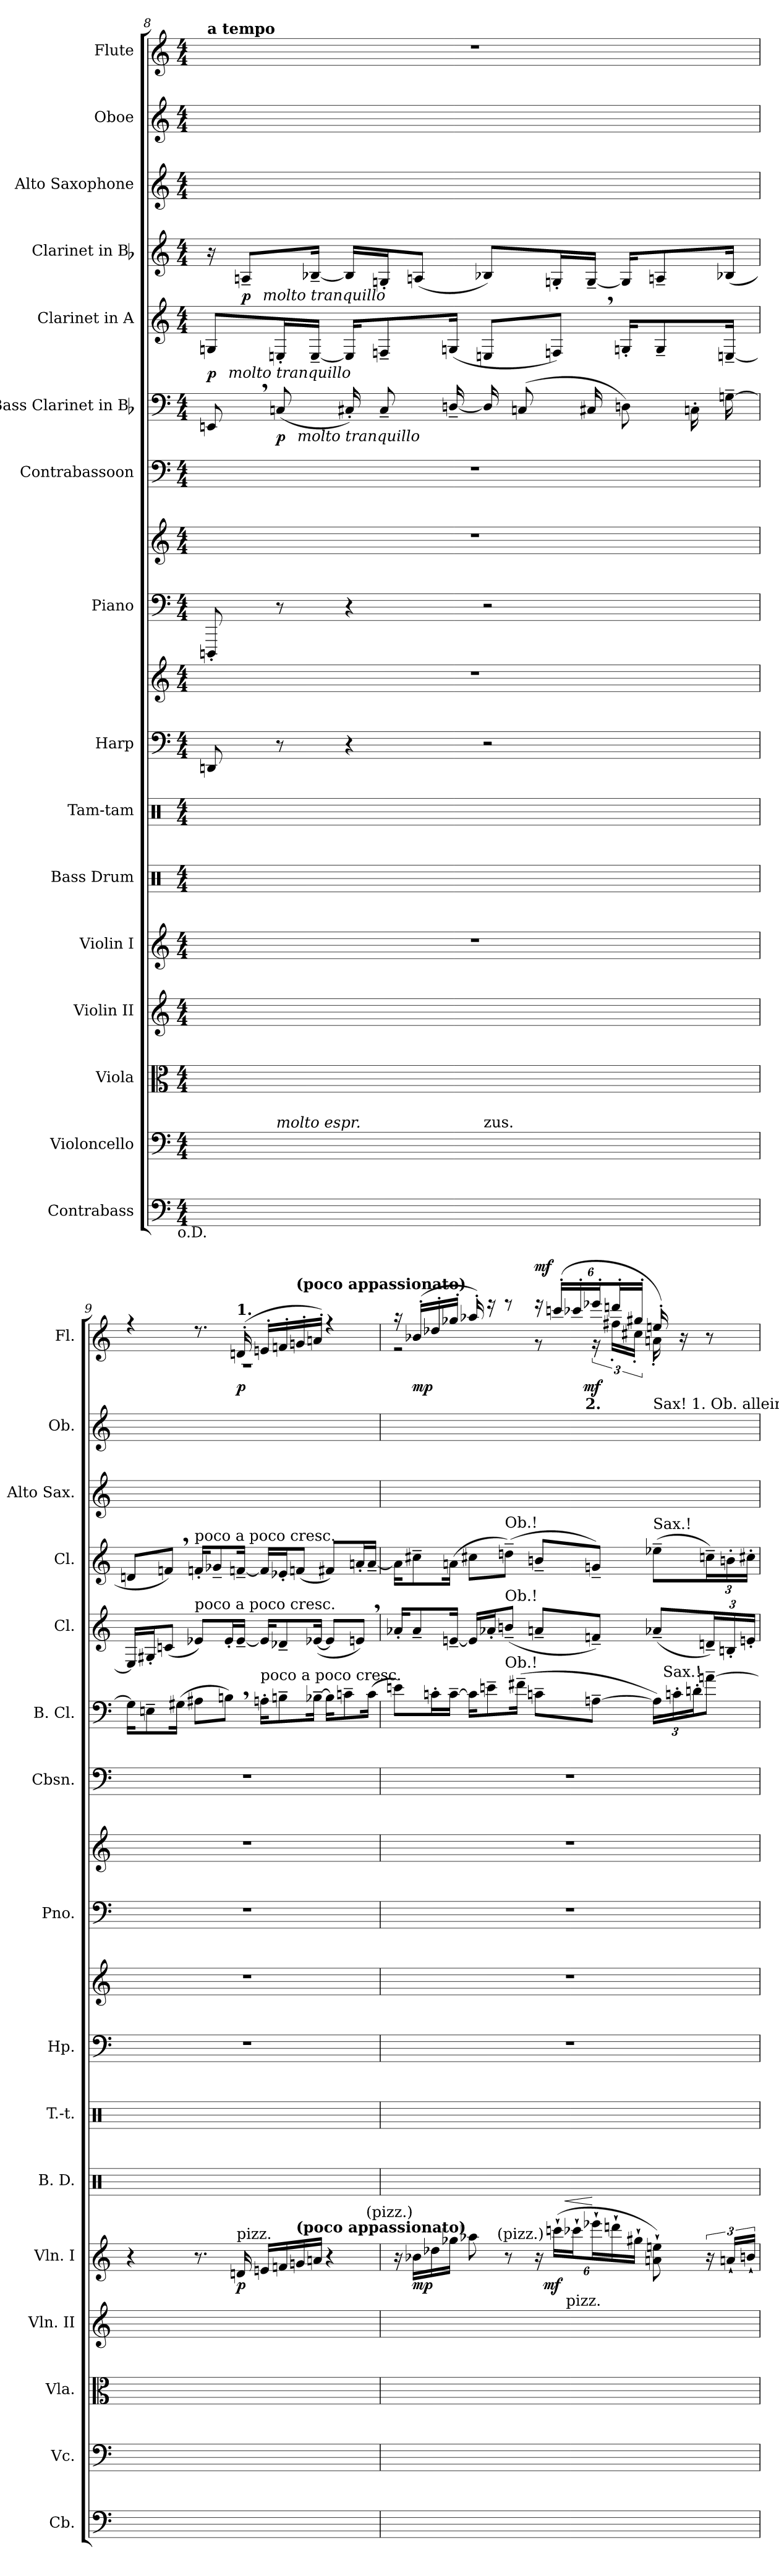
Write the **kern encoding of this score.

**kern	**kern	**kern	**kern	**kern	**dynam	**kern	**kern	**kern	**kern	**kern	**kern	**kern	**kern	**dynam	**kern	**dynam	**kern	**dynam	**kern	**kern	**kern	**dynam
*part16	*part15	*part14	*part13	*part12	*part12	*part11	*part10	*part9	*part9	*part8	*part8	*part7	*part6	*part6	*part5	*part5	*part4	*part4	*part3	*part2	*part1	*part1
*staff18	*staff17	*staff16	*staff15	*staff14	*staff14	*staff13	*staff12	*staff11	*staff10	*staff9	*staff8	*staff7	*staff6	*staff6	*staff5	*staff5	*staff4	*staff4	*staff3	*staff2	*staff1	*staff1
*I"Contrabass	*I"Violoncello	*I"Viola	*I"Violin II	*I"Violin I	*	*I"Bass Drum	*I"Tam-tam	*I"Harp	*	*I"Piano	*	*I"Contrabassoon	*I"Bass Clarinet in Bb	*	*I"Clarinet in A	*	*I"Clarinet in Bb	*	*I"Alto Saxophone	*I"Oboe	*I"Flute	*
*I'Cb.	*I'Vc.	*I'Vla.	*I'Vln. II	*I'Vln. I	*	*I'B. D.	*I'T.-t.	*I'Hp.	*	*I'Pno.	*	*I'Cbsn.	*I'B. Cl.	*	*I'Cl.	*	*I'Cl.	*	*I'Alto Sax.	*I'Ob.	*I'Fl.	*
*clefF4	*clefF4	*clefC3	*clefG2	*clefG2	*	*clefX	*clefX	*clefF4	*clefG2	*clefF4	*clefG2	*clefF4	*clefF4	*	*clefG2	*	*clefG2	*	*clefG2	*clefG2	*clefG2	*
*ITrd7c12	*	*	*	*	*	*	*	*	*	*	*	*ITrd7c12	*ITrd1c2	*	*ITrd2c3	*	*ITrd1c2	*	*ITrd5c9	*	*	*
*k[]	*k[]	*k[]	*k[]	*k[]	*	*k[]	*k[]	*k[]	*k[]	*k[]	*k[]	*k[]	*k[b-e-]	*	*k[f#c#g#]	*	*k[b-e-]	*	*k[b-e-a-]	*k[]	*k[]	*
*M4/4	*M4/4	*M4/4	*M4/4	*M4/4	*	*M4/4	*M4/4	*M4/4	*M4/4	*M4/4	*M4/4	*M4/4	*M4/4	*	*M4/4	*	*M4/4	*	*M4/4	*M4/4	*M4/4	*
=8	=8	=8	=8	=8	=8	=8	=8	=8	=8	=8	=8	=8	=8	=8	=8	=8	=8	=8	=8	=8	=8	=8
!	!	!	!	!	!	!	!	!	!	!	!	!	!	!	!	!	!	!	!	!	!LO:TX:a:B:t=a tempo	!
!LO:TX:b:rj:t=o.D.	!	!	!	!	!	!	!	!	!	!	!	!	!	!	!	!	!	!	!	!	!	!
!	!	!	!	!	!	!	!	!	!	!	!	!	!	!	!	!LO:DY:t=%s molto tranquillo	!	!	!	!	!	!
8ryy	8ryy	1ryy	8ryy	1r	.	1ryy	2ryy	8DDn	1r	8DDDn'	1r	1r	8DDn,	.	8EnL	p	16r	.	1ryy	1ryy	1r	.
!	!	!	!	!	!	!	!	!	!	!	!	!	!	!	!	!	!	!LO:DY:t=%s molto tranquillo	!	!	!	!
.	.	.	.	.	.	.	.	.	.	.	.	.	.	.	.	.	8Gn~>L	p	.	.	.	.
!	!LO:TX:a:i:t=molto espr.	!	!	!	!	!	!	!	!	!	!	!	!	!	!	!	!	!	!	!	!	!
!	!	!	!	!	!	!	!	!	!	!	!	!	!	!LO:DY:t=%s molto tranquillo	!	!	!	!	!	!	!	!
4ryy	4.ryy	.	8ryy	.	.	.	.	8r	.	8r	.	.	(8BB-X	p	16C#X'>L	.	.	.	.	.	.	.
.	.	.	.	.	.	.	.	.	.	.	.	.	.	.	[16C#~>JJ	.	[16A-X~>Jk	.	.	.	.	.
.	.	.	4ryy	.	.	.	.	4r	.	4r	.	.	16BBn'>)	.	16C#KL]	.	16A-LL]	.	.	.	.	.
.	.	.	.	.	.	.	.	.	.	.	.	.	8BB~>	.	8Dn~>	.	16Fn'>J	.	.	.	.	.
8ryy	.	.	.	.	.	.	.	.	.	.	.	.	.	.	.	.	(8GnJ	.	.	.	.	.
.	.	.	.	.	.	.	.	.	.	.	.	.	[16Cn~>/	.	(>16EnJk	.	.	.	.	.	.	.
!	!LO:TX:a:t=zus.	!	!	!	!	!	!	!	!	!	!	!	!	!	!	!	!	!	!	!	!	!
4ryy	2ryy	.	2ryy	.	.	.	2ryy	2r	.	2r	.	.	16C/]	.	8C#XL	.	8A-XL)	.	.	.	.	.
.	.	.	.	.	.	.	.	.	.	.	.	.	(>8BB-X	.	.	.	.	.	.	.	.	.
.	.	.	.	.	.	.	.	.	.	.	.	.	.	.	8Dn,J)	.	16Fn'>L	.	.	.	.	.
.	.	.	.	.	.	.	.	.	.	.	.	.	16BBn	.	.	.	[16F~>JJ	.	.	.	.	.
4ryy	.	.	.	.	.	.	.	.	.	.	.	.	8Cn)	.	16En'>KL	.	16FKL]	.	.	.	.	.
.	.	.	.	.	.	.	.	.	.	.	.	.	.	.	8E~>	.	8Gn~>	.	.	.	.	.
.	.	.	.	.	.	.	.	.	.	.	.	.	16BB-X'\	.	.	.	.	.	.	.	.	.
.	.	.	.	.	.	.	.	.	.	.	.	.	[16Fn~	.	[16C#X~>Jk	.	(>16A-XJk	.	.	.	.	.
=9	=9	=9	=9	=9	=9	=9	=9	=9	=9	=9	=9	=9	=9	=9	=9	=9	=9	=9	=9	=9	=9	=9
*	*	*	*	*	*	*	*	*	*	*	*	*	*	*	*	*	*	*	*	*	*^	*
8ryy	8ryy	8ryy	1ryy	4r	.	1ryy	1ryy	1r	1r	1r	1r	1r	16FKL]	.	16C#LL]	.	8cnL	.	1ryy	1ryy	4r	1rA	.
.	.	.	.	.	.	.	.	.	.	.	.	.	8Dn~	.	16E#X'>J	.	.	.	.	.	.	.	.
8ryy	8ryy	8ryy	.	.	.	.	.	.	.	.	.	.	.	.	(8AnJ	.	8e-X,J)	.	.	.	.	.	.
.	.	.	.	.	.	.	.	.	.	.	.	.	(16F#XJk	.	.	.	.	.	.	.	.	.	.
!	!	!	!	!	!	!	!	!	!	!	!	!	!	!	!	!	!LO:TX:t=poco a poco cresc.	!	!	!	!	!	!
!	!	!	!	!	!	!	!	!	!	!	!	!	!	!	!LO:TX:t=poco a poco cresc.	!	!	!	!	!	!	!	!
4ryy	4.ryy	4.ryy	.	8.r	.	.	.	.	.	.	.	.	8G#XL	.	8cnL)	.	16e-X'>KL	.	.	.	8.r	.	.
.	.	.	.	.	.	.	.	.	.	.	.	.	.	.	.	.	8f-X~>	.	.	.	.	.	.
.	.	.	.	.	.	.	.	.	.	.	.	.	8An,J)	.	16c'>L	.	.	.	.	.	.	.	.
!	!	!	!	!	!	!	!	!	!	!	!	!	!	!	!	!	!	!	!	!	!LO:TX:a:B:t=1.	!	!
!	!	!	!	!LO:TX:a:t=pizz.	!	!	!	!	!	!	!	!	!	!	!	!	!	!	!	!	!	!	!
.	.	.	.	16dn	p	.	.	.	.	.	.	.	.	.	[16c~>JJ	.	[16e-X~>Jk	.	.	.	(16dn'	.	p
!	!	!	!	!	!	!	!	!	!	!	!	!	!LO:TX:t=poco a poco cresc.	!	!	!	!	!	!	!	!	!	!
2ryy	.	.	.	16enLL	.	.	.	.	.	.	.	.	16Gn'KL	.	16cKL]	.	16e-LL]	.	.	.	16en'LL	.	.
.	.	.	.	16fn	.	.	.	.	.	.	.	.	8An~	.	8B-X~>	.	16d-X'>J	.	.	.	16fn'	.	.
!	!	!	!	!	!	!	!	!	!	!	!	!	!	!	!	!	!	!	!	!	!LO:TX:a:B:t=(poco appassionato)	!	!
!	!	!	!	!LO:TX:a:B:t=(poco appassionato)	!	!	!	!	!	!	!	!	!	!	!	!	!	!	!	!	!	!	!
.	4ryy	4ryy	.	16gn	.	.	.	.	.	.	.	.	.	.	.	.	(8e-XJ	.	.	.	16gn'	.	.
.	.	.	.	16anJJ	.	.	.	.	.	.	.	.	[16A-X~Jk	.	([16cnJk	.	.	.	.	.	16an'JJ)	.	.
.	.	.	.	4r	.	.	.	.	.	.	.	.	16A-KL]	.	8cL]	.	8enL)	.	.	.	4r	.	.
.	.	.	.	.	.	.	.	.	.	.	.	.	8B-X~	.	.	.	.	.	.	.	.	.	.
.	8ryy	8ryy	.	.	.	.	.	.	.	.	.	.	.	.	8c#X,J)	.	16gn'>L	.	.	.	.	.	.
.	.	.	.	.	.	.	.	.	.	.	.	.	(16B-Jk	.	.	.	[16g~>JJ	.	.	.	.	.	.
=10	=10	=10	=10	=10	=10	=10	=10	=10	=10	=10	=10	=10	=10	=10	=10	=10	=10	=10	=10	=10	=10	=10	=10
*	*	*	*	*	*	*	*	*	*	*	*	*	*^	*	*	*	*	*	*	*	*	*	*
1ryy	8ryy	8ryy	2ryy	16r	.	1ryy	1ryy	1r	1r	1r	1r	1r	8dnL)	4.ryy	.	16fn'KL	.	16g\KL]	.	2ryy	2.ryy	16raa	2re	.
!	!	!	!	!LO:TX:a:rj:t=(pizz.)	!	!	!	!	!	!	!	!	!	!	!	!	!	!	!	!	!	!	!	!
.	.	.	.	16b-XLL	mp	.	.	.	.	.	.	.	.	.	.	8f~	.	8bn~	.	.	.	(16b-X'LL	.	mp
.	8ryy	8ryy	.	16dd-X	.	.	.	.	.	.	.	.	16B-X'L	.	.	.	.	.	.	.	.	16dd-X'	.	.
.	.	.	.	16gg-XJJ	.	.	.	.	.	.	.	.	[16B-~JJ	.	.	[16c#X~Jk	.	(16gnJk	.	.	.	16gg-X'JJ	.	.
.	8ryy	8ryy	.	8aa-X	.	.	.	.	.	.	.	.	16B-KL]	.	.	16c#LL]	.	8bnL	.	.	.	16aa-X')	.	.
.	.	.	.	.	.	.	.	.	.	.	.	.	8dn~	.	.	16fn'J	.	.	.	.	.	16reee	.	.
!	!	!	!	!	!	!	!	!	!	!	!	!	!	!	!	!	!	!LO:TX:a:t=Ob.!	!	!	!	!	!	!
!	!	!	!	!	!	!	!	!	!	!	!	!	!	!	!	!LO:TX:a:t=Ob.!	!	!	!	!	!	!	!	!
!	!	!	!	!	!	!	!	!	!	!	!	!	!	!LO:TX:a:t=Ob.!	!	!	!	!	!	!	!	!	!	!
.	8ryy	8ryy	.	8r	.	.	.	.	.	.	.	.	.	2ryy	.	(8g#X~J	.	(<8ccn~J)	.	.	.	8reee	.	.
.	.	.	.	.	.	.	.	.	.	.	.	.	(16en~Jk	.	.	.	.	.	.	.	.	.	.	.
*	*	*	*	*Xbrackettup	*	*	*	*	*	*	*	*	*	*	*	*	*	*	*	*	*	*Xbrackettup	*	*
!	!	!	!	!	!	!	!	!	!	!	!	!	!	!	!	!	!	!	!	!	!	!	!	!LO:DY:a
.	4.ryy	4.ryy	8ryy	24r	.	.	.	.	.	.	.	.	8B-X~L	.	.	8f#X~L	.	8an~>L	.	4ryy	.	24reee	8r	mf
!	!	!	!	!LO:TX:a:rj:t=(pizz.)	!	!	!	!	!	!	!	!	!	!	!	!	!	!	!	!	!	!	!	!
!	!	!	!	!	!LO:HP:a	!	!	!	!	!	!	!	!	!	!	!	!	!	!	!	!	!	!	!
.	.	.	.	(24cccn`LL	< mf	.	.	.	.	.	.	.	.	.	.	.	.	.	.	.	.	(24cccn'LL	.	.
.	.	.	.	24ccc-X`J	.	.	.	.	.	.	.	.	.	.	.	.	.	.	.	.	.	24ccc-X'	.	.
*	*	*	*	*	*	*	*	*	*	*	*	*	*	*	*	*	*	*	*	*	*	*	*brackettup	*
.	.	.	24ryy	24eee-X`L	[	.	.	.	.	.	.	.	[8Gn~J	.	.	8dn~J)	.	8fn~>J)	.	.	.	24eee-X'J	24r	.
!	!	!	!	!	!	!	!	!	!	!	!	!	!	!	!	!	!	!	!	!	!	!LO:TX:b:B:rj:t=2.	!	!
!	!	!	!LO:TX:a:rj:t=pizz.	!	!	!	!	!	!	!	!	!	!	!	!	!	!	!	!	!	!	!	!	!
!	!	!	!	!	!	!	!	!	!	!	!	!	!	!	!	!	!	!	!	!	!	!	!	!LO:DY:b:rj
.	.	.	24ryy	24dddn`	.	.	.	.	.	.	.	.	.	.	.	.	.	.	.	.	.	24dddn'L	24ff#X'LL	mf
.	.	.	24ryy	24gg#X`JJ	.	.	.	.	.	.	.	.	.	.	.	.	.	.	.	.	.	24gg#X'JJ	24cc#X'JJ	.
!	!	!	!	!	!	!	!	!	!	!	!	!	!	!	!	!	!	!	!	!	!LO:TX:a:t=Sax! 1. Ob. allein	!	!	!
!	!	!	!	!	!	!	!	!	!	!	!	!	!	!	!	!	!	!LO:TX:a:t=Sax.!	!	!	!	!	!	!
.	.	.	24ryy	8an` 8een`)	.	.	.	.	.	.	.	.	24GLL])	.	.	(8fn~L	.	(8dd-X~L	.	8ryy	4ryy	16een')	16an'	.
!	!	!	!	!	!	!	!	!	!	!	!	!	!LO:TX:a:t=Sax.!	!	!	!	!	!	!	!	!	!	!	!
.	.	.	24ryy	.	.	.	.	.	.	.	.	.	24B-X'	.	.	.	.	.	.	.	.	.	.	.
.	.	.	.	.	.	.	.	.	.	.	.	.	.	.	.	.	.	.	.	.	.	16r	8.ryy	.
.	.	.	24ryy	.	.	.	.	.	.	.	.	.	24cn'J	.	.	.	.	.	.	.	.	.	.	.
*	*	*	*	*brackettup	*	*	*	*	*	*	*	*	*	*	*	*	*	*	*	*	*	*	*	*
.	8ryy	8ryy	24ryy	24r	.	.	.	.	.	.	.	.	[8gn~J	8ryy	.	24Bn~L)	.	24b-X~L)	.	8ryy	.	8r	.	.
.	.	.	24ryy	24an`iLL	.	.	.	.	.	.	.	.	.	.	.	24G#X'	.	24an'	.	.	.	.	.	.
.	.	.	24ryy	24bn`JJ	.	.	.	.	.	.	.	.	.	.	.	24c#X'JJ	.	24bn'JJ	.	.	.	.	.	.
*	*	*	*	*	*	*	*	*	*	*	*	*	*v	*v	*	*	*	*	*	*	*	*v	*v	*
=	=	=	=	=	=	=	=	=	=	=	=	=	=	=	=	=	=	=	=	=	=	=
*-	*-	*-	*-	*-	*-	*-	*-	*-	*-	*-	*-	*-	*-	*-	*-	*-	*-	*-	*-	*-	*-	*-
